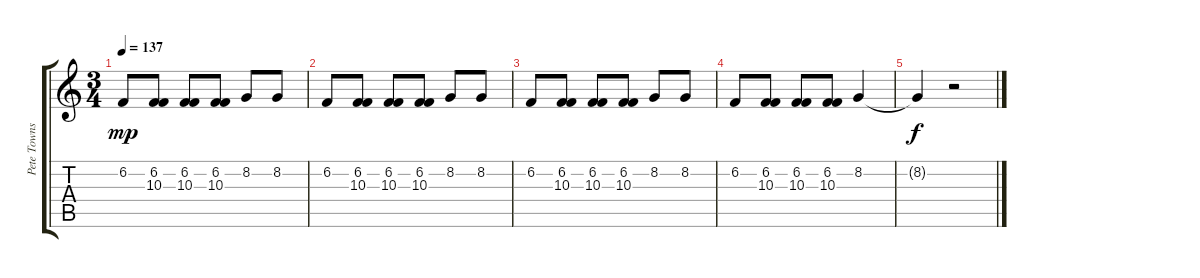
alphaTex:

\track ("Pete Townshend" "Pete Towns") {instrument acousticgrandpiano}
\staff {score tabs}
\tuning (E4 B3 G3 D3 A2 E2) {hide}
\ts (3 4)
\tempo 137
\clef g2
\ks c
6.2.8{dy mp} (6.2 10.3).8 (6.2 10.3).8 (6.2 10.3).8 8.2.8 8.2.8 |
6.2.8 (6.2 10.3).8 (6.2 10.3).8 (6.2 10.3).8 8.2.8 8.2.8 |
6.2.8 (6.2 10.3).8 (6.2 10.3).8 (6.2 10.3).8 8.2.8 8.2.8 |
6.2.8 (6.2 10.3).8 (6.2 10.3).8 (6.2 10.3).8 8.2.4 |
8.2{t}.4{dy f} r.2
